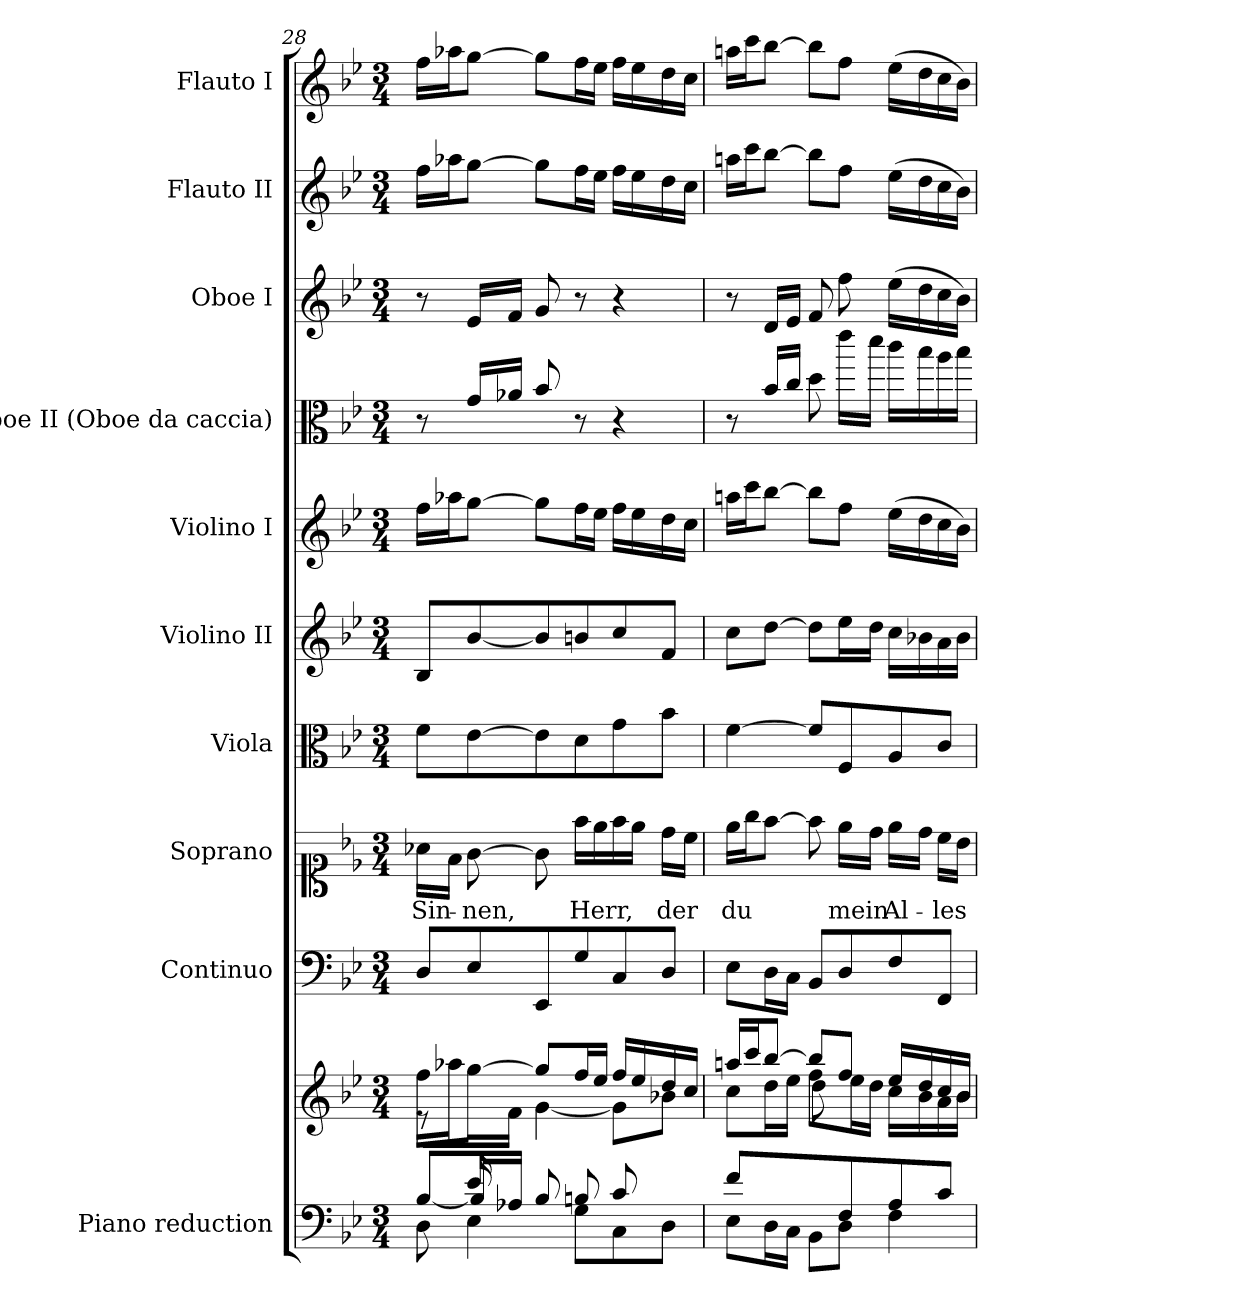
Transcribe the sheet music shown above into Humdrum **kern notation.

**kern	**kern	**kern	**kern	**text	**kern	**kern	**kern	**kern	**kern	**kern	**kern
*part10	*part10	*part9	*part8	*part8	*part7	*part6	*part5	*part4	*part3	*part2	*part1
*staff11	*staff10	*staff9	*staff8	*staff8	*staff7	*staff6	*staff5	*staff4	*staff3	*staff2	*staff1
*I"Piano reduction	*	*I"Continuo	*I"Soprano	*	*I"Viola	*I"Violino II	*I"Violino I	*I"Oboe II (Oboe da caccia)	*I"Oboe I	*I"Flauto II	*I"Flauto I
*I'Pno	*	*	*	*	*I'Vla	*I'Vln	*I'Vln	*	*I'Ob	*I'Fl	*I'Fl
*clefF4	*clefG2	*clefF4	*clefC1	*	*clefC3	*clefG2	*clefG2	*clefC3	*clefG2	*clefG2	*clefG2
*	*	*	*	*	*	*	*	*ITrd12c21	*	*	*
*k[b-e-]	*k[b-e-]	*k[b-e-]	*k[b-e-]	*	*k[b-e-]	*k[b-e-]	*k[b-e-]	*k[b-e-]	*k[b-e-]	*k[b-e-]	*k[b-e-]
*M3/4	*M3/4	*M3/4	*M3/4	*	*M3/4	*M3/4	*M3/4	*M3/4	*M3/4	*M3/4	*M3/4
=28	=28	=28	=28	=28	=28	=28	=28	=28	=28	=28	=28
*^	*^	*	*	*	*	*	*	*	*	*	*
*	*^	*	*^	*	*	*	*	*	*	*	*	*	*
!	!	!	!	!	!	!	!	!LO:LY:b	!	!	!	!	!	!	!
8ryy	[<8B-/L	8D\	16ff\LL	8r	8ryy	8D/L	16a-X\LL	Sin-	8f\L	8B-/L	16ff\LL	8r	8r	16ff\LL	16ff\LL
.	.	.	16aa-X\J	.	.	.	16f\JJ	.	.	.	16aa-X\J	.	.	16aa-X\J	16aa-X\J
*	*	*	*	*v	*v	*	*	*	*	*	*	*	*	*	*
!	!	!	!	!	!	!	!LO:LY:b	!	!	!	!	!	!	!
16e-/LL	16B-/L]	4E-\	[>8gg\J	16ryy	8E-/	[8g\	-nen,	[8e-\	[8b-/	[8gg\J	16G/LL	16e-/LL	[8gg\J	[8gg\J
2ryy	16A-X/JJ	.	.	16f\JJ	.	.	.	.	.	.	16A-X/JJ	16f/JJ	.	.
.	8B-/L	.	8gg/L]	[4g\	8EE-/	8g\]	.	8e-\]	8b-/]	8gg\L]	8B-/	8g/	8gg\L]	8gg\L]
!	!	!	!	!	!	!	!LO:LY:b	!	!	!	!	!	!	!
.	8Bn/	8G\L	16ff/L	.	8G/	16ff\LL	Herr,	8d\	8bn/	16ff\L	8r	8r	16ff\L	16ff\L
.	.	.	16ee-/JJ	.	.	16ee-\	.	.	.	16ee-\JJ	.	.	16ee-\JJ	16ee-\JJ
.	8c/	8C\	16ff/LL	8g\L]	8C/	16ff\	.	8g\	8cc/	16ff\LL	4r	4r	16ff\LL	16ff\LL
.	.	.	16ee-/	.	.	16ee-\JJ	.	.	.	16ee-\	.	.	16ee-\	16ee-\
*	*	*	*	*^	*	*	*	*	*	*	*	*	*	*
!	!	!	!	!	!	!	!	!LO:LY:b	!	!	!	!	!	!	!
.	8ryy	8D\J	16dd/	8b-X\J	8f\J	8D/J	16dd\LL	der	8b-\J	8f/J	16dd\	.	.	16dd\	16dd\
16ryy	.	.	16cc/JJ	.	.	.	16cc\JJ	.	.	.	16cc\JJ	.	.	16cc\JJ	16cc\JJ
*	*v	*v	*	*	*	*	*	*	*	*	*	*	*	*	*
!!LO:PB:g=z
=29	=29	=29	=29	=29	=29	=29	=29	=29	=29	=29	=29	=29	=29	=29
!	!	!	!	!	!	!	!LO:LY:b	!	!	!	!	!	!	!
8f/L	8E-\L	16aan/LL	8cc\L	8ryy	8E-\L	16ee-\LL	du	[4f\	8cc\L	16aan\LL	8r	8r	16aan\LL	16aan\LL
.	.	16ccc/J	.	.	.	16gg\J	.	.	.	16ccc\J	.	.	16ccc\J	16ccc\J
4ryy	16D\L	[8bb-/J	16dd\L	16b-\L	16D\L	[8ff\J	.	.	[8dd\J	[8bb-\J	16B-/LL	16d/LL	[8bb-\J	[8bb-\J
.	16C\JJ	.	16ee-\JJ	16cc\JJ	16C\JJ	.	.	.	.	.	16c/JJ	16e-/JJ	.	.
.	8BB-\L	8bb-/L]	8ff\L	8dd\L	8BB-/L	8ff\]	.	8f/L]	8dd\L]	8bb-\L]	8d\	8f/	8bb-\L]	8bb-\L]
!	!	!	!	!	!	!	!LO:LY:b	!	!	!	!	!	!	!
8F/	8D\J	8ff/J	16ee-\L	4.ryy	8D/	16ee-\LL	mein	8F/	16ee-\L	8ff\J	16ee-\LL	8ff\	8ff\J	8ff\J
.	.	.	16dd\JJ	.	.	16dd\JJ	.	.	16dd\JJ	.	16dd\JJ	.	.	.
!	!	!	!	!	!	!	!LO:LY:b	!	!	!	!	!	!	!
8A/	4F\	16ee-/LL	16cc\LL	.	8F/	16ee-\LL	Al-	8A/	16cc\LL	(16ee-\LL	16cc\LL	(16ee-\LL	(16ee-\LL	(16ee-\LL
.	.	16dd/	16b-\	.	.	16dd\JJ	.	.	16b-X\	16dd\	16b-\	16dd\	16dd\	16dd\
!	!	!	!	!	!	!	!LO:LY:b	!	!	!	!	!	!	!
8c/J	.	16cc/	16a\	.	8FF/J	16cc\LL	-les	8c/J	16a\	16cc\	16a\	16cc\	16cc\	16cc\
.	.	16b-/JJ	16b-\JJ	.	.	16b-\JJ	.	.	16b-\JJ	16b-\JJ)	16b-\JJ	16b-\JJ)	16b-\JJ)	16b-\JJ)
*v	*v	*	*	*	*	*	*	*	*	*	*	*	*	*
*	*v	*v	*v	*	*	*	*	*	*	*	*	*	*
=	=	=	=	=	=	=	=	=	=	=	=
*-	*-	*-	*-	*-	*-	*-	*-	*-	*-	*-	*-
